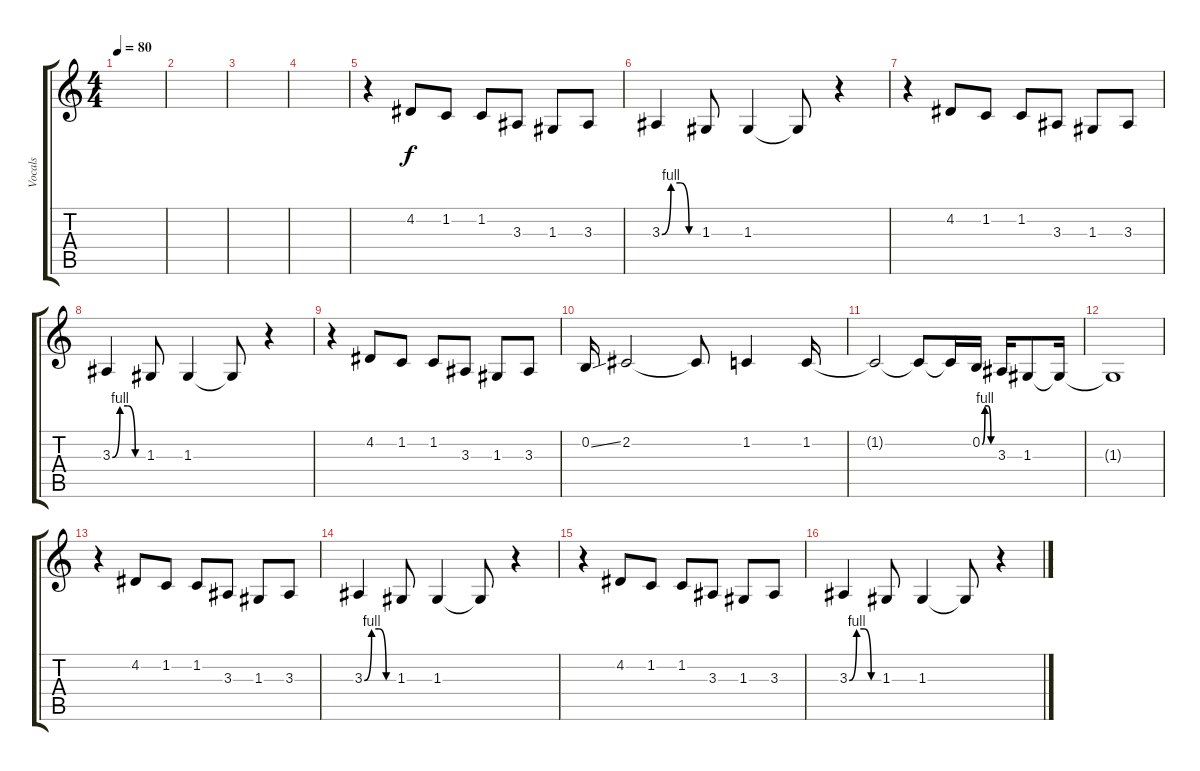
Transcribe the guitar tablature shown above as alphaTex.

\track ("Vocals" "Vocals") {instrument lead8bassandlead}
\staff {score tabs}
\tuning (E4 B3 G3 D3 A2 E2) {hide}
\ts (4 4)
\tempo 80
\clef g2
\ks c
|
|
|
|
r.4 4.2.8 1.2.8 1.2.8 3.3.8 1.3.8 3.3.8 |
3.3{be (custom 0 0 15 4 30 4 45 0 60 0)}.4 1.3.8 1.3.4 1.3{t}.8 r.4 |
r.4 4.2.8 1.2.8 1.2.8 3.3.8 1.3.8 3.3.8 |
3.3{be (custom 0 0 15 4 30 4 45 0 60 0)}.4 1.3.8 1.3.4 1.3{t}.8 r.4 |
r.4 4.2.8 1.2.8 1.2.8 3.3.8 1.3.8 3.3.8 |
0.2{ss}.16 2.2.2 2.2{t}.8 1.2.4 1.2.16 |
1.2{t}.2 1.2{t}.8 1.2{t}.16 0.2{be (custom 0 0 15 4 30 4 45 0 60 0)}.16 3.3.16 1.3.8 1.3{t}.16 |
1.3{t}.1 |
r.4 4.2.8 1.2.8 1.2.8 3.3.8 1.3.8 3.3.8 |
3.3{be (custom 0 0 15 4 30 4 45 0 60 0)}.4 1.3.8 1.3.4 1.3{t}.8 r.4 |
r.4 4.2.8 1.2.8 1.2.8 3.3.8 1.3.8 3.3.8 |
3.3{be (custom 0 0 15 4 30 4 45 0 60 0)}.4 1.3.8 1.3.4 1.3{t}.8 r.4
